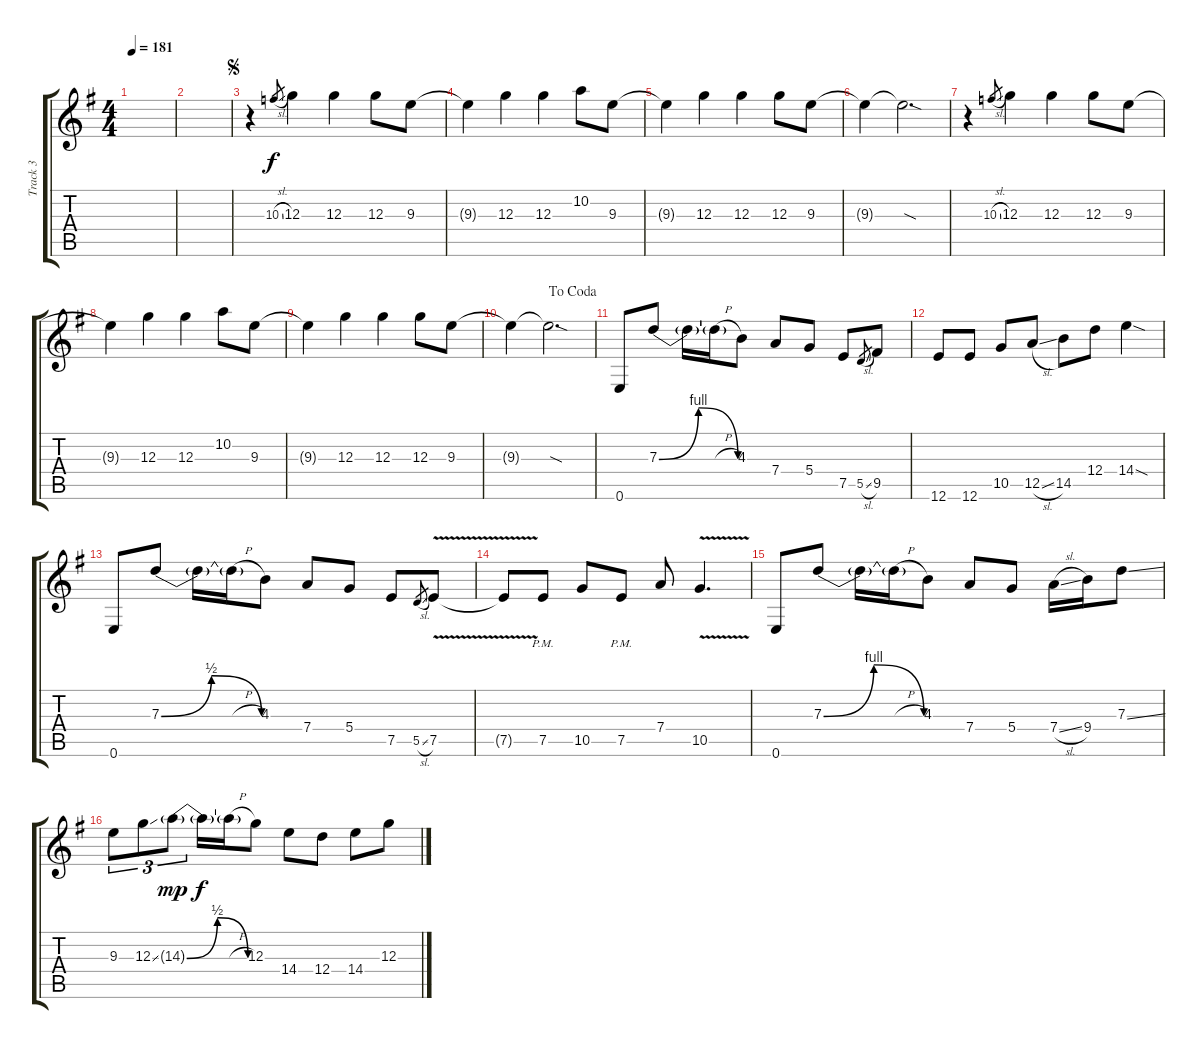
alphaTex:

\track ("Track 3" "Track 3") {instrument distortionguitar}
\staff {score tabs}
\tuning (E4 B3 G3 D3 A2 E2) {hide}
\ts (4 4)
\tempo 181
\clef g2
\ks g
|
|
\jump segno
r.4 10.3{sl}.8{gr} 12.3.4 12.3.4 12.3.8 9.3.8 |
9.3{t}.4 12.3.4 12.3.4 10.2.8 9.3.8 |
9.3{t}.4 12.3.4 12.3.4 12.3.8 9.3.8 |
9.3{t}.4 9.3{sod t}.2{d} |
r.4 10.3{sl}.8{gr} 12.3.4 12.3.4 12.3.8 9.3.8 |
9.3{t}.4 12.3.4 12.3.4 10.2.8 9.3.8 |
9.3{t}.4 12.3.4 12.3.4 12.3.8 9.3.8 |
\jump dacoda
9.3{t}.4 9.3{sod t}.2{d} |
0.6.8 7.3{be (bendrelease 0 0 30 4 30 4 60 0)}.8 7.3{t}.16 7.3{h t}.16 4.3.8 7.4.8 5.4.8 7.5.8 5.5{sl}.8{gr} 9.5.8 |
12.6.8 12.6.8 10.5.8 12.5{sl}.8 14.5.8 12.4.8 14.4{sod}.4 |
0.6.8 7.3{be (bendrelease 0 0 30 2 30 2 60 0)}.8 7.3{t}.16 7.3{h t}.16 4.3.8 7.4.8 5.4.8 7.5.8 5.5{sl}.8{gr} 7.5{v}.8 |
7.5{t}.8 7.5{pm}.8 10.5.8 7.5{pm}.8 7.4.8 10.5{v}.4{d} |
0.6.8 7.3{be (bendrelease 0 0 30 4 30 4 60 0)}.8 7.3{t}.16 7.3{h t}.16 4.3.8 7.4.8 5.4.8 7.4{sl}.16 9.4.16 7.3{ss}.8 |
9.3.8{tu (3 2)} 12.3{ss}.8{tu (3 2)} 14.3{be (bendrelease 0 0 30 2 30 2 60 0) g}.8{tu (3 2) dy mp} 14.3{t}.16{dy f} 14.3{h t}.16 12.3.8 14.4.8 12.4.8 14.4.8 12.3.8
